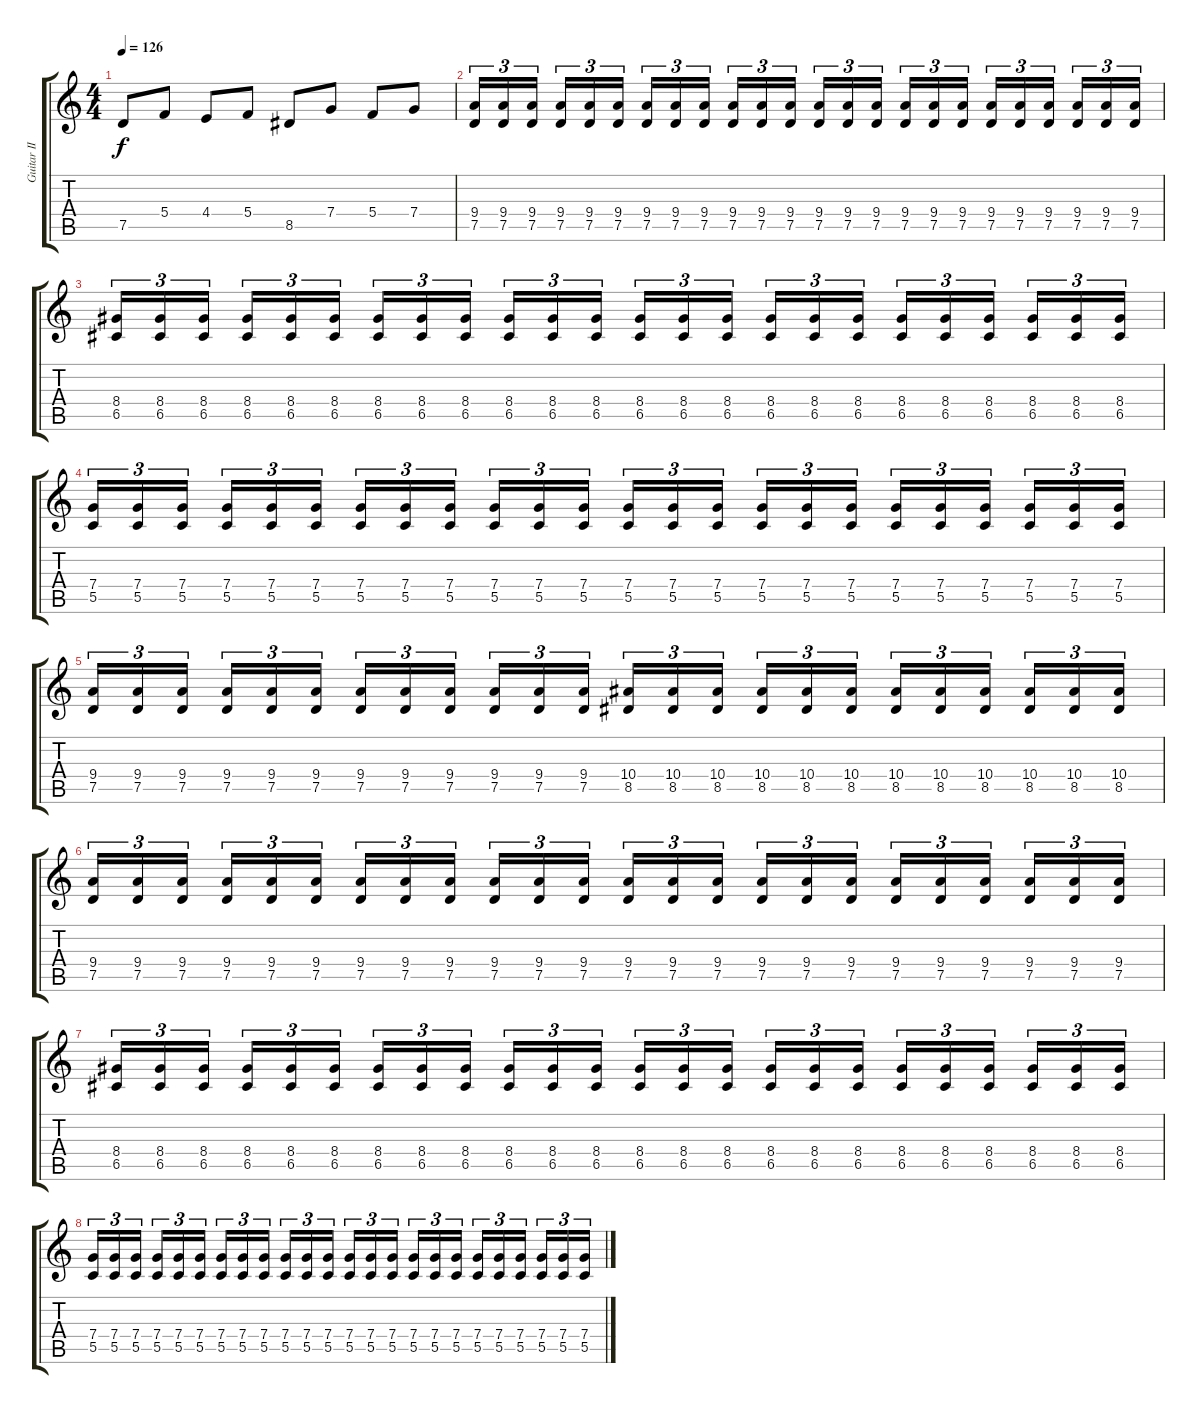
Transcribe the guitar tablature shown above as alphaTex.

\track ("Guitar II" "Guitar II") {instrument distortionguitar}
\staff {score tabs}
\tuning (D4 A3 F3 C3 G2 D2) {hide}
\ts (4 4)
\tempo 126
\clef g2
\ks c
7.5.8{dy f} 5.4.8 4.4.8 5.4.8 8.5.8 7.4.8 5.4.8 7.4.8 |
(9.4 7.5).16{tu (3 2)} (9.4 7.5).16{tu (3 2)} (9.4 7.5).16{tu (3 2)} (9.4 7.5).16{tu (3 2)} (9.4 7.5).16{tu (3 2)} (9.4 7.5).16{tu (3 2)} (9.4 7.5).16{tu (3 2)} (9.4 7.5).16{tu (3 2)} (9.4 7.5).16{tu (3 2)} (9.4 7.5).16{tu (3 2)} (9.4 7.5).16{tu (3 2)} (9.4 7.5).16{tu (3 2)} (9.4 7.5).16{tu (3 2)} (9.4 7.5).16{tu (3 2)} (9.4 7.5).16{tu (3 2)} (9.4 7.5).16{tu (3 2)} (9.4 7.5).16{tu (3 2)} (9.4 7.5).16{tu (3 2)} (9.4 7.5).16{tu (3 2)} (9.4 7.5).16{tu (3 2)} (9.4 7.5).16{tu (3 2)} (9.4 7.5).16{tu (3 2)} (9.4 7.5).16{tu (3 2)} (9.4 7.5).16{tu (3 2)} |
(8.4 6.5).16{tu (3 2)} (8.4 6.5).16{tu (3 2)} (8.4 6.5).16{tu (3 2)} (8.4 6.5).16{tu (3 2)} (8.4 6.5).16{tu (3 2)} (8.4 6.5).16{tu (3 2)} (8.4 6.5).16{tu (3 2)} (8.4 6.5).16{tu (3 2)} (8.4 6.5).16{tu (3 2)} (8.4 6.5).16{tu (3 2)} (8.4 6.5).16{tu (3 2)} (8.4 6.5).16{tu (3 2)} (8.4 6.5).16{tu (3 2)} (8.4 6.5).16{tu (3 2)} (8.4 6.5).16{tu (3 2)} (8.4 6.5).16{tu (3 2)} (8.4 6.5).16{tu (3 2)} (8.4 6.5).16{tu (3 2)} (8.4 6.5).16{tu (3 2)} (8.4 6.5).16{tu (3 2)} (8.4 6.5).16{tu (3 2)} (8.4 6.5).16{tu (3 2)} (8.4 6.5).16{tu (3 2)} (8.4 6.5).16{tu (3 2)} |
(7.4 5.5).16{tu (3 2)} (7.4 5.5).16{tu (3 2)} (7.4 5.5).16{tu (3 2)} (7.4 5.5).16{tu (3 2)} (7.4 5.5).16{tu (3 2)} (7.4 5.5).16{tu (3 2)} (7.4 5.5).16{tu (3 2)} (7.4 5.5).16{tu (3 2)} (7.4 5.5).16{tu (3 2)} (7.4 5.5).16{tu (3 2)} (7.4 5.5).16{tu (3 2)} (7.4 5.5).16{tu (3 2)} (7.4 5.5).16{tu (3 2)} (7.4 5.5).16{tu (3 2)} (7.4 5.5).16{tu (3 2)} (7.4 5.5).16{tu (3 2)} (7.4 5.5).16{tu (3 2)} (7.4 5.5).16{tu (3 2)} (7.4 5.5).16{tu (3 2)} (7.4 5.5).16{tu (3 2)} (7.4 5.5).16{tu (3 2)} (7.4 5.5).16{tu (3 2)} (7.4 5.5).16{tu (3 2)} (7.4 5.5).16{tu (3 2)} |
(9.4 7.5).16{tu (3 2)} (9.4 7.5).16{tu (3 2)} (9.4 7.5).16{tu (3 2)} (9.4 7.5).16{tu (3 2)} (9.4 7.5).16{tu (3 2)} (9.4 7.5).16{tu (3 2)} (9.4 7.5).16{tu (3 2)} (9.4 7.5).16{tu (3 2)} (9.4 7.5).16{tu (3 2)} (9.4 7.5).16{tu (3 2)} (9.4 7.5).16{tu (3 2)} (9.4 7.5).16{tu (3 2)} (10.4 8.5).16{tu (3 2)} (10.4 8.5).16{tu (3 2)} (10.4 8.5).16{tu (3 2)} (10.4 8.5).16{tu (3 2)} (10.4 8.5).16{tu (3 2)} (10.4 8.5).16{tu (3 2)} (10.4 8.5).16{tu (3 2)} (10.4 8.5).16{tu (3 2)} (10.4 8.5).16{tu (3 2)} (10.4 8.5).16{tu (3 2)} (10.4 8.5).16{tu (3 2)} (10.4 8.5).16{tu (3 2)} |
(9.4 7.5).16{tu (3 2)} (9.4 7.5).16{tu (3 2)} (9.4 7.5).16{tu (3 2)} (9.4 7.5).16{tu (3 2)} (9.4 7.5).16{tu (3 2)} (9.4 7.5).16{tu (3 2)} (9.4 7.5).16{tu (3 2)} (9.4 7.5).16{tu (3 2)} (9.4 7.5).16{tu (3 2)} (9.4 7.5).16{tu (3 2)} (9.4 7.5).16{tu (3 2)} (9.4 7.5).16{tu (3 2)} (9.4 7.5).16{tu (3 2)} (9.4 7.5).16{tu (3 2)} (9.4 7.5).16{tu (3 2)} (9.4 7.5).16{tu (3 2)} (9.4 7.5).16{tu (3 2)} (9.4 7.5).16{tu (3 2)} (9.4 7.5).16{tu (3 2)} (9.4 7.5).16{tu (3 2)} (9.4 7.5).16{tu (3 2)} (9.4 7.5).16{tu (3 2)} (9.4 7.5).16{tu (3 2)} (9.4 7.5).16{tu (3 2)} |
(8.4 6.5).16{tu (3 2)} (8.4 6.5).16{tu (3 2)} (8.4 6.5).16{tu (3 2)} (8.4 6.5).16{tu (3 2)} (8.4 6.5).16{tu (3 2)} (8.4 6.5).16{tu (3 2)} (8.4 6.5).16{tu (3 2)} (8.4 6.5).16{tu (3 2)} (8.4 6.5).16{tu (3 2)} (8.4 6.5).16{tu (3 2)} (8.4 6.5).16{tu (3 2)} (8.4 6.5).16{tu (3 2)} (8.4 6.5).16{tu (3 2)} (8.4 6.5).16{tu (3 2)} (8.4 6.5).16{tu (3 2)} (8.4 6.5).16{tu (3 2)} (8.4 6.5).16{tu (3 2)} (8.4 6.5).16{tu (3 2)} (8.4 6.5).16{tu (3 2)} (8.4 6.5).16{tu (3 2)} (8.4 6.5).16{tu (3 2)} (8.4 6.5).16{tu (3 2)} (8.4 6.5).16{tu (3 2)} (8.4 6.5).16{tu (3 2)} |
(7.4 5.5).16{tu (3 2)} (7.4 5.5).16{tu (3 2)} (7.4 5.5).16{tu (3 2)} (7.4 5.5).16{tu (3 2)} (7.4 5.5).16{tu (3 2)} (7.4 5.5).16{tu (3 2)} (7.4 5.5).16{tu (3 2)} (7.4 5.5).16{tu (3 2)} (7.4 5.5).16{tu (3 2)} (7.4 5.5).16{tu (3 2)} (7.4 5.5).16{tu (3 2)} (7.4 5.5).16{tu (3 2)} (7.4 5.5).16{tu (3 2)} (7.4 5.5).16{tu (3 2)} (7.4 5.5).16{tu (3 2)} (7.4 5.5).16{tu (3 2)} (7.4 5.5).16{tu (3 2)} (7.4 5.5).16{tu (3 2)} (7.4 5.5).16{tu (3 2)} (7.4 5.5).16{tu (3 2)} (7.4 5.5).16{tu (3 2)} (7.4 5.5).16{tu (3 2)} (7.4 5.5).16{tu (3 2)} (7.4 5.5).16{tu (3 2)}
